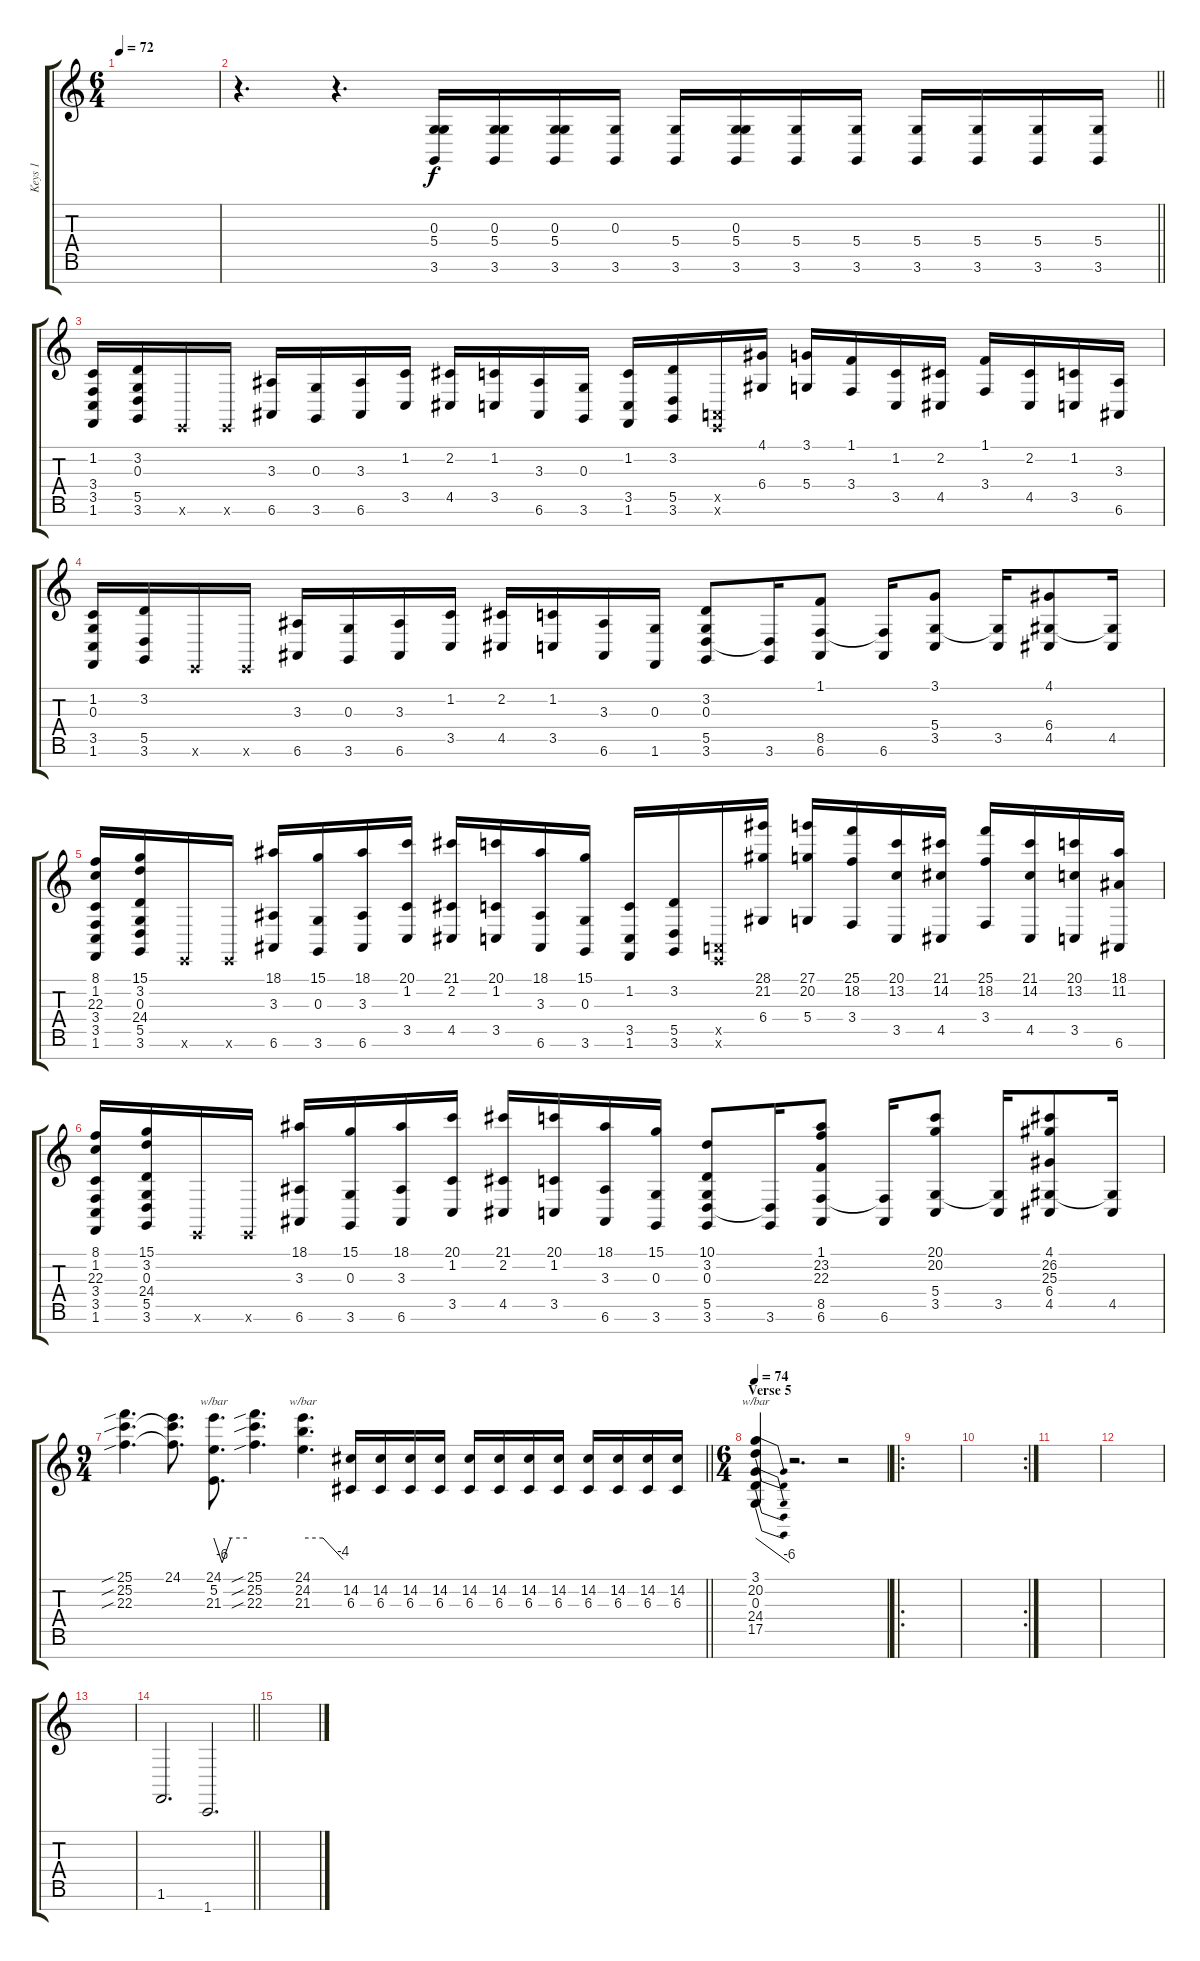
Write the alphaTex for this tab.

\track ("Keys 1" "Keys 1") {instrument rockorgan}
\staff {score tabs}
\tuning (E4 B3 G3 D3 A2 E2 B1) {hide}
\ts (6 4)
\tempo 72
\clef g2
\ks c
|
\barLineRight lightlight
r.4{d} r.4{d} (0.3 5.4 3.6).16 (0.3 5.4 3.6).16 (0.3 5.4 3.6).16 (0.3 3.6).16 (5.4 3.6).16 (0.3 5.4 3.6).16 (5.4 3.6).16 (5.4 3.6).16 (5.4 3.6).16 (5.4 3.6).16 (5.4 3.6).16 (5.4 3.6).16 |
\section ("" "")
(1.2 3.4 3.5 1.6).16 (3.2 0.3 5.5 3.6).16 0.6{x}.16 0.6{x}.16 (3.3 6.6).16 (0.3 3.6).16 (3.3 6.6).16 (1.2 3.5).16 (2.2 4.5).16 (1.2 3.5).16 (3.3 6.6).16 (0.3 3.6).16 (1.2 3.5 1.6).16 (3.2 5.5 3.6).16 (0.5{x} 0.6{x}).16 (4.1 6.4).16 (3.1 5.4).16 (1.1 3.4).16 (1.2 3.5).16 (2.2 4.5).16 (1.1 3.4).16 (2.2 4.5).16 (1.2 3.5).16 (3.3 6.6).16 |
(1.2 0.3 3.5 1.6).16 (3.2 5.5 3.6).16 0.6{x}.16 0.6{x}.16 (3.3 6.6).16 (0.3 3.6).16 (3.3 6.6).16 (1.2 3.5).16 (2.2 4.5).16 (1.2 3.5).16 (3.3 6.6).16 (0.3 1.6).16 (3.2 0.3 5.5 3.6).8 (5.5{t} 3.6).16 (1.1 8.5 6.6).8 (8.5{t} 6.6).16 (3.1 5.4 3.5).8 (5.4{t} 3.5).16 (4.1 6.4 4.5).8 (6.4{t} 4.5).16 |
(8.1 1.2 22.3 3.4 3.5 1.6).16 (15.1 3.2 0.3 24.4 5.5 3.6).16 0.6{x}.16 0.6{x}.16 (18.1 3.3 6.6).16 (15.1 0.3 3.6).16 (18.1 3.3 6.6).16 (20.1 1.2 3.5).16 (21.1 2.2 4.5).16 (20.1 1.2 3.5).16 (18.1 3.3 6.6).16 (15.1 0.3 3.6).16 (1.2 3.5 1.6).16 (3.2 5.5 3.6).16 (0.5{x} 0.6{x}).16 (28.1 21.2 6.4).16 (27.1 20.2 5.4).16 (25.1 18.2 3.4).16 (20.1 13.2 3.5).16 (21.1 14.2 4.5).16 (25.1 18.2 3.4).16 (21.1 14.2 4.5).16 (20.1 13.2 3.5).16 (18.1 11.2 6.6).16 |
(8.1 1.2 22.3 3.4 3.5 1.6).16 (15.1 3.2 0.3 24.4 5.5 3.6).16 0.6{x}.16 0.6{x}.16 (18.1 3.3 6.6).16 (15.1 0.3 3.6).16 (18.1 3.3 6.6).16 (20.1 1.2 3.5).16 (21.1 2.2 4.5).16 (20.1 1.2 3.5).16 (18.1 3.3 6.6).16 (15.1 0.3 3.6).16 (10.1 3.2 0.3 5.5 3.6).8 (5.5{t} 3.6).16 (1.1 23.2 22.3 8.5 6.6).8 (8.5{t} 6.6).16 (20.1 20.2 5.4 3.5).8 (5.4{t} 3.5).16 (4.1 26.2 25.3 6.4 4.5).8 (6.4{t} 4.5).16 |
\ts (9 4)
\barLineRight lightlight
(25.1{sib} 25.2{sib} 22.3{sib}).4{d} (24.1 25.2{t} 22.3{t}).8{d} (24.1 5.2 21.3).8{d tbe (custom default 0 0 15 -24 31 0 60 0)} (25.1{sib} 25.2{sib} 22.3{sib}).4{d} (24.1 24.2 21.3).4{d tbe (custom default 0 0 30 0 60 -16)} (14.2 6.3).16 (14.2 6.3).16 (14.2 6.3).16 (14.2 6.3).16 (14.2 6.3).16 (14.2 6.3).16 (14.2 6.3).16 (14.2 6.3).16 (14.2 6.3).16 (14.2 6.3).16 (14.2 6.3).16 (14.2 6.3).16 |
\ts (6 4)
\section ("" "Verse 5")
\tempo 74
(3.1 20.2 0.3 24.4 17.5).4{tbe (dive default 0 0 60 -24)} r.2{d} r.2 |
\ro
|
\rc 2
|
|
|
|
\barLineRight lightlight
1.6.2{d volume 11 instrument cello} 1.7.2{d} |
\section ("" "")
